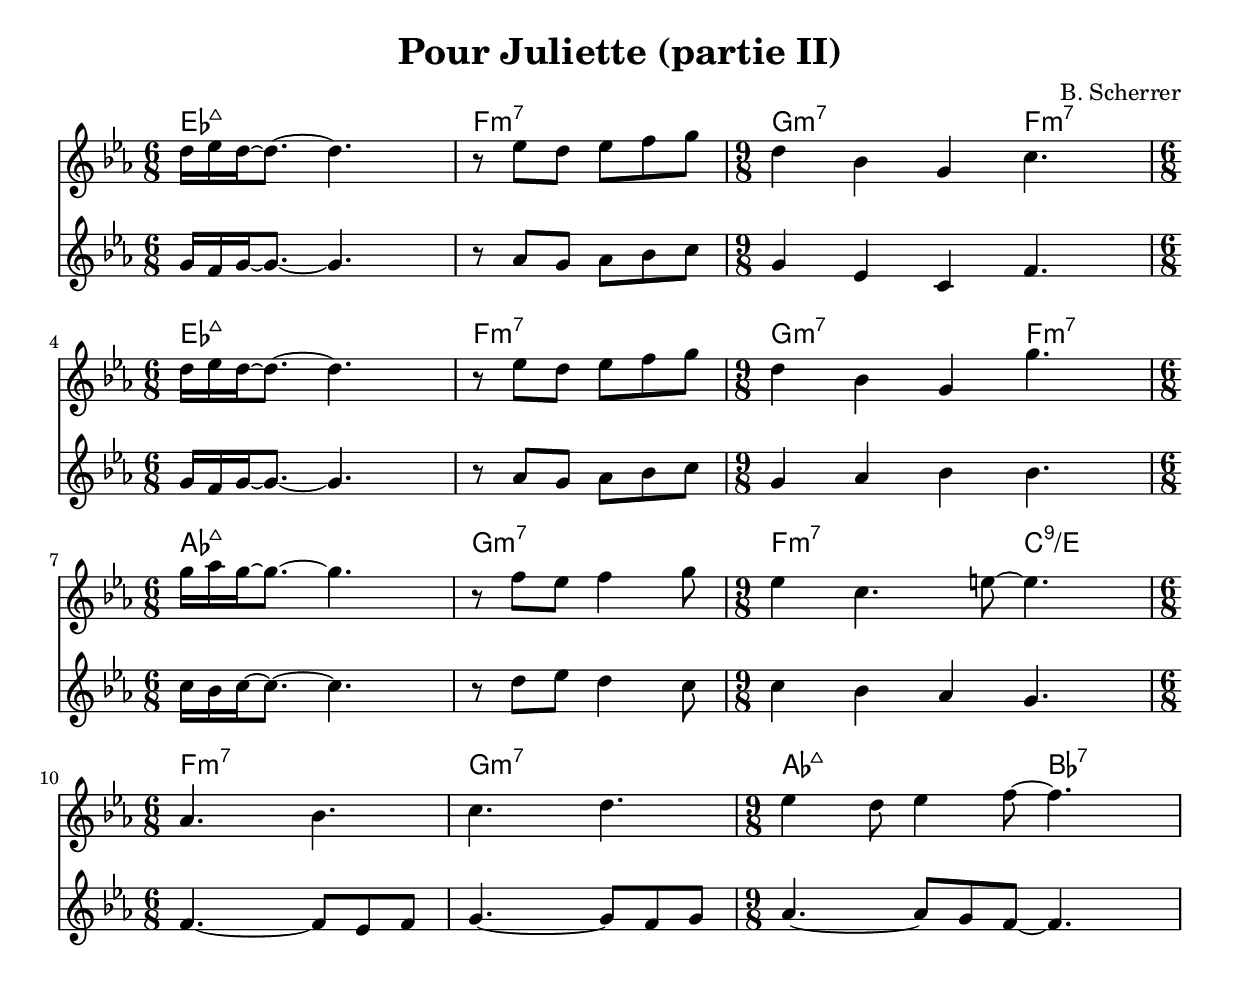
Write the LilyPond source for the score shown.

\version "2.18.2"	

noteCibleTransposition =   c   % c         % d pour Si b %  a, pour Mi b

ton = ""

indent = 0

melodiea =  \relative c''{
  \key ees \major
  \numericTimeSignature
  g16 f g~ g8.~ g4. | r8 aes g aes bes c | g4 ees c f4. |
  g16 f g~ g8.~ g4. | r8 aes g aes bes c | g4 aes bes bes4. |
  c16 bes c~ c8.~ c4. | r8 d ees d4  c8 | c4 bes aes g4. |
  f4.~ f8 ees8 f | g4.~ g8 f8 g | aes4.~ aes8 g f~ f4. |
}

melodieb =  \relative c''{
  \key ees \major
  \numericTimeSignature
  d16 ees d~ d8.~ d4. | r8 ees d ees f g | d4 bes g c4. |
  d16 ees d~ d8.~ d4. | r8 ees d ees f g | d4 bes g g'4. |
  g16 aes g~ g8.~ g4. | r8 f ees f4  g8 | ees4 c4. e8~ e4. |
  aes,4. bes | c d  | ees4 d8 ees4 f8~ f4.
}



harmonie =  \chordmode{  
 \time 6/8  ees2.:maj7 | f:min7 | \time 9/8 g:min7 f4.:min7 \break
\time 6/8  ees2.:maj7 | f:min7 | \time 9/8 g:min7 f4.:min7 \break
\time 6/8  aes2.:maj7 | g:min7 | \time 9/8 f:min7 c4.:9/e \break
\time 6/8  f2.:min7 | g:min7 | \time 9/8 aes:maj7 bes4.:7 \break

}



\header {
  title = #(string-append "Pour Juliette (partie II)" ton )
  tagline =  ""
  composer = "B. Scherrer"
}



\score{
  <<
    \new ChordNames {
      \transpose c \noteCibleTransposition{
	\harmonie
      }
    }
    \new Staff { 
      \transpose c \noteCibleTransposition {
      \melodieb
      }
    }
    \new Staff { 
      \transpose c \noteCibleTransposition {
      \melodiea
      }
    }
  >>
  \layout{ \context {      \Score      proportionalNotationDuration = #(ly:make-moment 4 30     )   } }
}






\score {
  <<
    \new Staff \with {midiInstrument = #"electric piano 1"}<< \unfoldRepeats{\melodiea
									   }  >>
    \new Staff \with {midiInstrument = #"electric piano 1"}<< \unfoldRepeats{\melodieb 
                                 }  >>
    \new Staff \with {midiInstrument = #"electric piano 1"} << \unfoldRepeats{\harmonie
                          } >> 
  >>
\midi{ \tempo 4 = 100 }
}